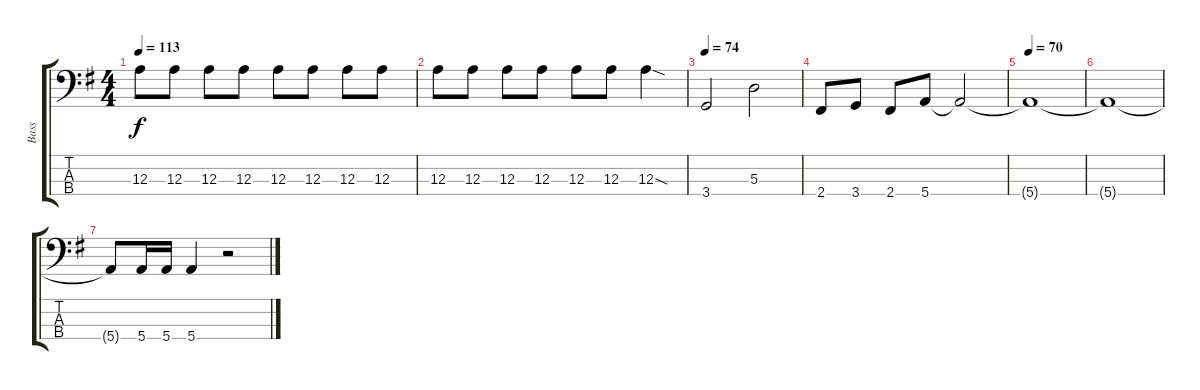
\track ("Bass" "Bass") {instrument electricbassfinger}
\staff {score tabs}
\tuning (G2 D2 A1 E1) {hide}
\ts (4 4)
\tempo 113
\clef f4
\ks g
12.3.8{dy f} 12.3.8 12.3.8 12.3.8 12.3.8 12.3.8 12.3.8 12.3.8 |
12.3.8 12.3.8 12.3.8 12.3.8 12.3.8 12.3.8 12.3{sod}.4 |
\tempo 74
3.4.2 5.3.2 |
2.4.8 3.4.8 2.4.8 5.4.8 5.4{t}.2 |
\tempo 70
5.4{t}.1 |
5.4{t}.1 |
5.4{t}.8 5.4.16 5.4.16 5.4.4 r.2
